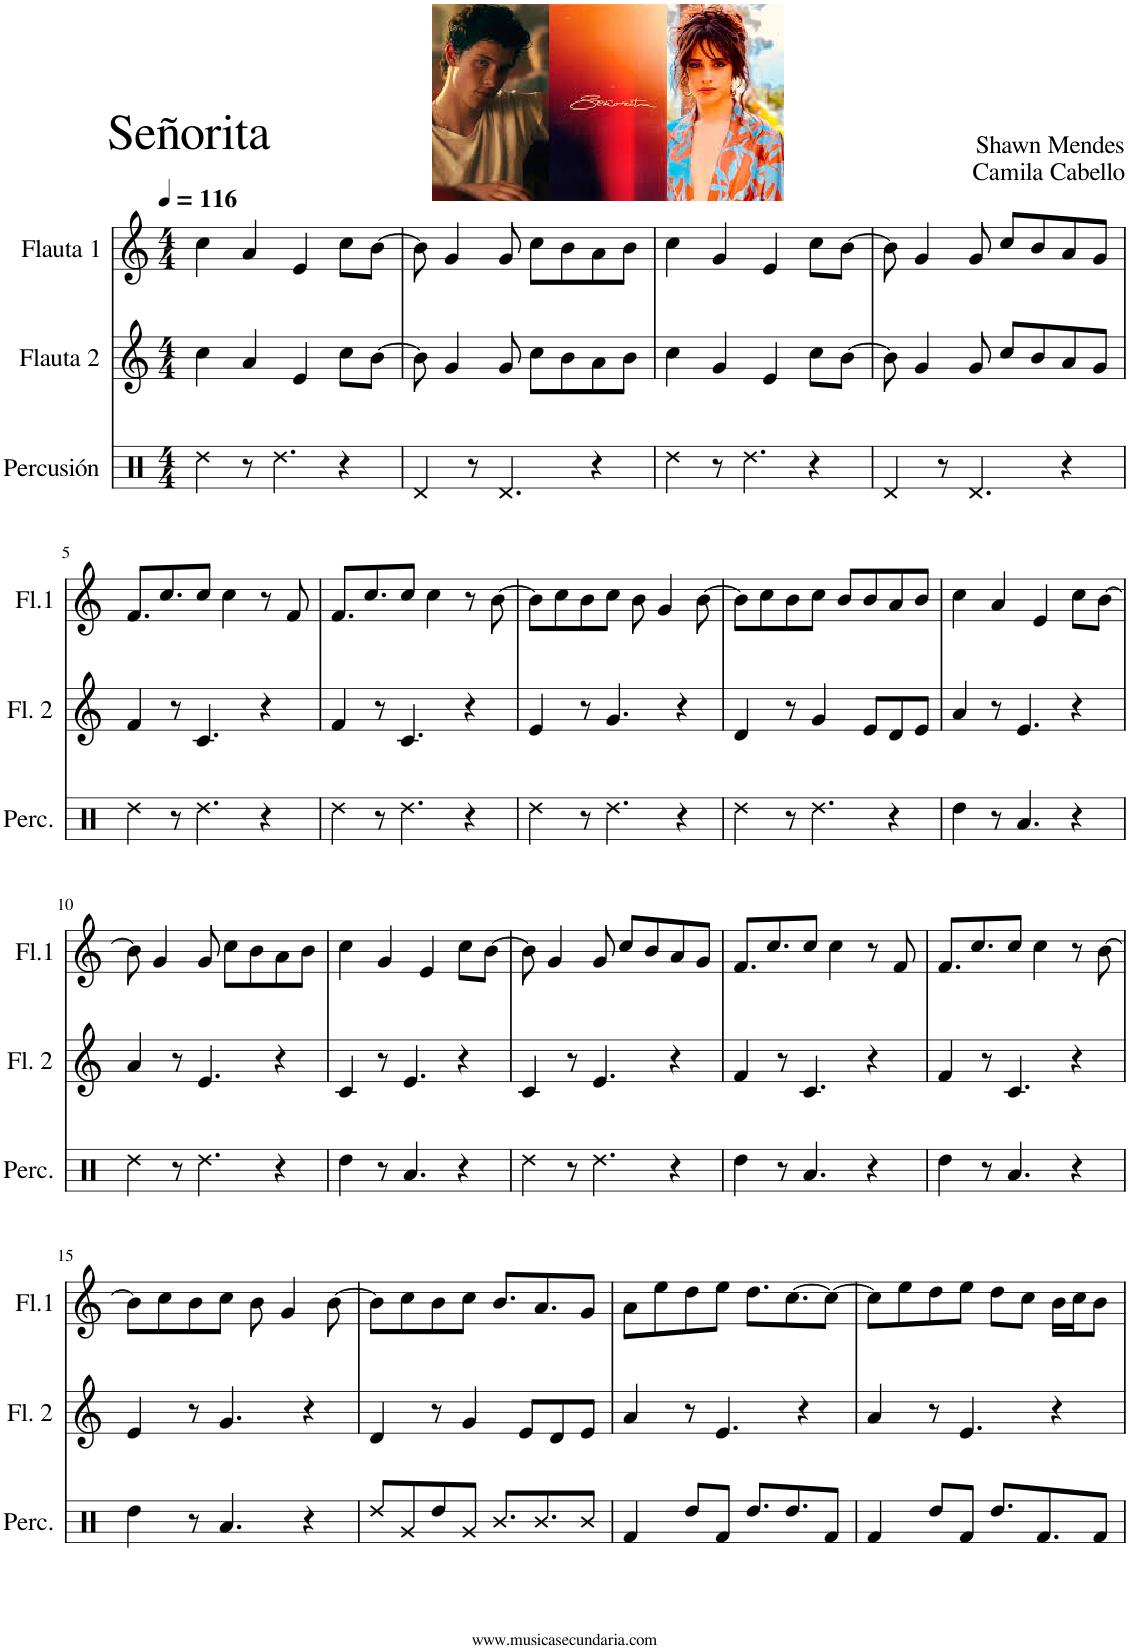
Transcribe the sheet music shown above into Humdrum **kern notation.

**kern	**kern	**kern
*part3	*part2	*part1
*staff3	*staff2	*staff1
*I"Percusión	*I"Flauta 2	*I"Flauta 1
*I'Perc.	*I'Fl. 2	*I'Fl.1
*clefX	*clefG2	*clefG2
*k[]	*k[]	*k[]
*M4/4	*M4/4	*M4/4
*MM116	*MM116	*MM116
=1	=1	=1
4Rdd\	4cc\	4cc\
8r	4a/	4a/
4.Rdd\	.	.
.	4e/	4e/
4r	8cc\L	8cc\L
.	[8b\J	[8b\J
=2	=2	=2
4Rd/	8b\]	8b\]
.	4g/	4g/
8r	.	.
4.Rd/	8g/	8g/
.	8cc\L	8cc\L
.	8b\	8b\
4r	8a\	8a\
.	8b\J	8b\J
=3	=3	=3
4Rdd\	4cc\	4cc\
8r	4g/	4g/
4.Rdd\	.	.
.	4e/	4e/
4r	8cc\L	8cc\L
.	[8b\J	[8b\J
=4	=4	=4
4Rd/	8b\]	8b\]
.	4g/	4g/
8r	.	.
4.Rd/	8g/	8g/
.	8cc/L	8cc/L
.	8b/	8b/
4r	8a/	8a/
.	8g/J	8g/J
!!LO:LB:g=z
=5	=5	=5
4Rdd\	4f/	8.f/L
.	.	8.cc/
8r	8r	.
4.Rdd\	4.c/	8cc/J
.	.	4cc\
4r	4r	8r
.	.	8f/
=6	=6	=6
4Rdd\	4f/	8.f/L
.	.	8.cc/
8r	8r	.
4.Rdd\	4.c/	8cc/J
.	.	4cc\
4r	4r	8r
.	.	[8b\
=7	=7	=7
4Rdd\	4e/	8b\L]
.	.	8cc\
8r	8r	8b\
4.Rdd\	4.g/	8cc\J
.	.	8b\
.	.	4g/
4r	4r	.
.	.	[8b\
=8	=8	=8
4Rdd\	4d/	8b\L]
.	.	8cc\
8r	8r	8b\
4.Rdd\	4g/	8cc\J
.	.	8b/L
.	8e/L	8b/
4r	8d/	8a/
.	8e/J	8b/J
=9	=9	=9
4Rdd\	4a/	4cc\
8r	8r	4a/
4.Ra/	4.e/	.
.	.	4e/
4r	4r	8cc\L
.	.	[8b\J
!!LO:LB:g=z
=10	=10	=10
4Rdd\	4a/	8b\]
.	.	4g/
8r	8r	.
4.Rdd\	4.e/	8g/
.	.	8cc\L
.	.	8b\
4r	4r	8a\
.	.	8b\J
=11	=11	=11
4Rdd\	4c/	4cc\
8r	8r	4g/
4.Ra/	4.e/	.
.	.	4e/
4r	4r	8cc\L
.	.	[8b\J
=12	=12	=12
4Rdd\	4c/	8b\]
.	.	4g/
8r	8r	.
4.Rdd\	4.e/	8g/
.	.	8cc/L
.	.	8b/
4r	4r	8a/
.	.	8g/J
=13	=13	=13
4Rdd\	4f/	8.f/L
.	.	8.cc/
8r	8r	.
4.Ra/	4.c/	8cc/J
.	.	4cc\
4r	4r	8r
.	.	8f/
=14	=14	=14
4Rdd\	4f/	8.f/L
.	.	8.cc/
8r	8r	.
4.Ra/	4.c/	8cc/J
.	.	4cc\
4r	4r	8r
.	.	[8b\
!!LO:LB:g=z
=15	=15	=15
4Rdd\	4e/	8b\L]
.	.	8cc\
8r	8r	8b\
4.Ra/	4.g/	8cc\J
.	.	8b\
.	.	4g/
4r	4r	.
.	.	[8b\
=16	=16	=16
8Rdd/L	4d/	8b\L]
8Rg/	.	8cc\
8Rdd/	8r	8b\
8Rg/J	4g/	8cc\J
8.R/L	.	8.b/L
.	8e/L	.
8.R/	.	8.a/
.	8d/	.
8R/J	8e/J	8g/J
=17	=17	=17
4Rf/	4a/	8a\L
.	.	8ee\
8Rdd/L	8r	8dd\
8Rf/J	4.e/	8ee\J
8.Rdd/L	.	8.dd\L
8.Rdd/	.	[8.cc\
.	4r	.
8Rf/J	.	8cc\J_
=18	=18	=18
4Rf/	4a/	8cc\L]
.	.	8ee\
8Rdd/L	8r	8dd\
8Rf/J	4.e/	8ee\J
8.Rdd/L	.	8dd\L
.	.	8cc\J
8.Rf/	.	.
.	4r	16b\LL
.	.	16cc\J
8Rf/J	.	8b\J
=	=	=
*-	*-	*-
